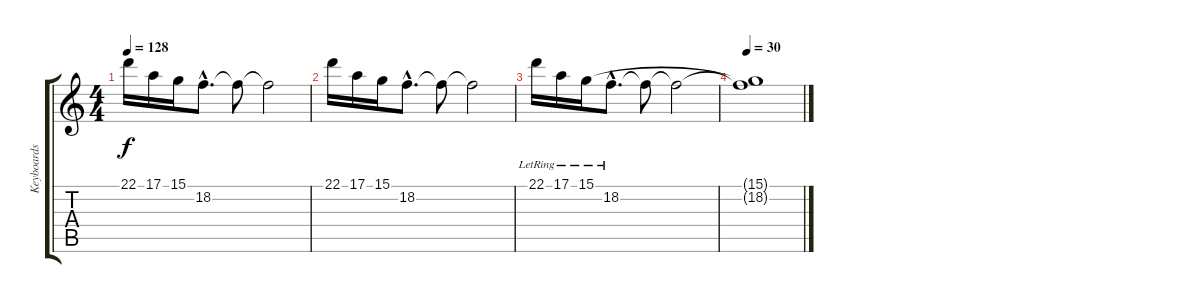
\track ("Keyboards (Hodgson)" "Keyboards ") {instrument fx7echoes}
\staff {score tabs}
\tuning (E4 B3 G3 D3 A2 E2) {hide}
\ts (4 4)
\tempo 128
\clef g2
\ks c
22.1.16{dy f volume 11 instrument stringensemble1} 17.1.16 15.1.16 18.2{hac}.8{d} 18.2{t}.8 18.2{t}.2 |
22.1.16{volume 11 instrument stringensemble1} 17.1.16 15.1.16 18.2{hac}.8{d} 18.2{t}.8 18.2{t}.2 |
22.1{lr}.16{volume 11 instrument stringensemble1} 17.1{lr}.16 15.1{lr}.16 18.2{hac lr}.8{d} 18.2{t}.8 18.2{t}.2 |
\tempo 30
(15.1{t} 18.2{t}).1{volume 0}
